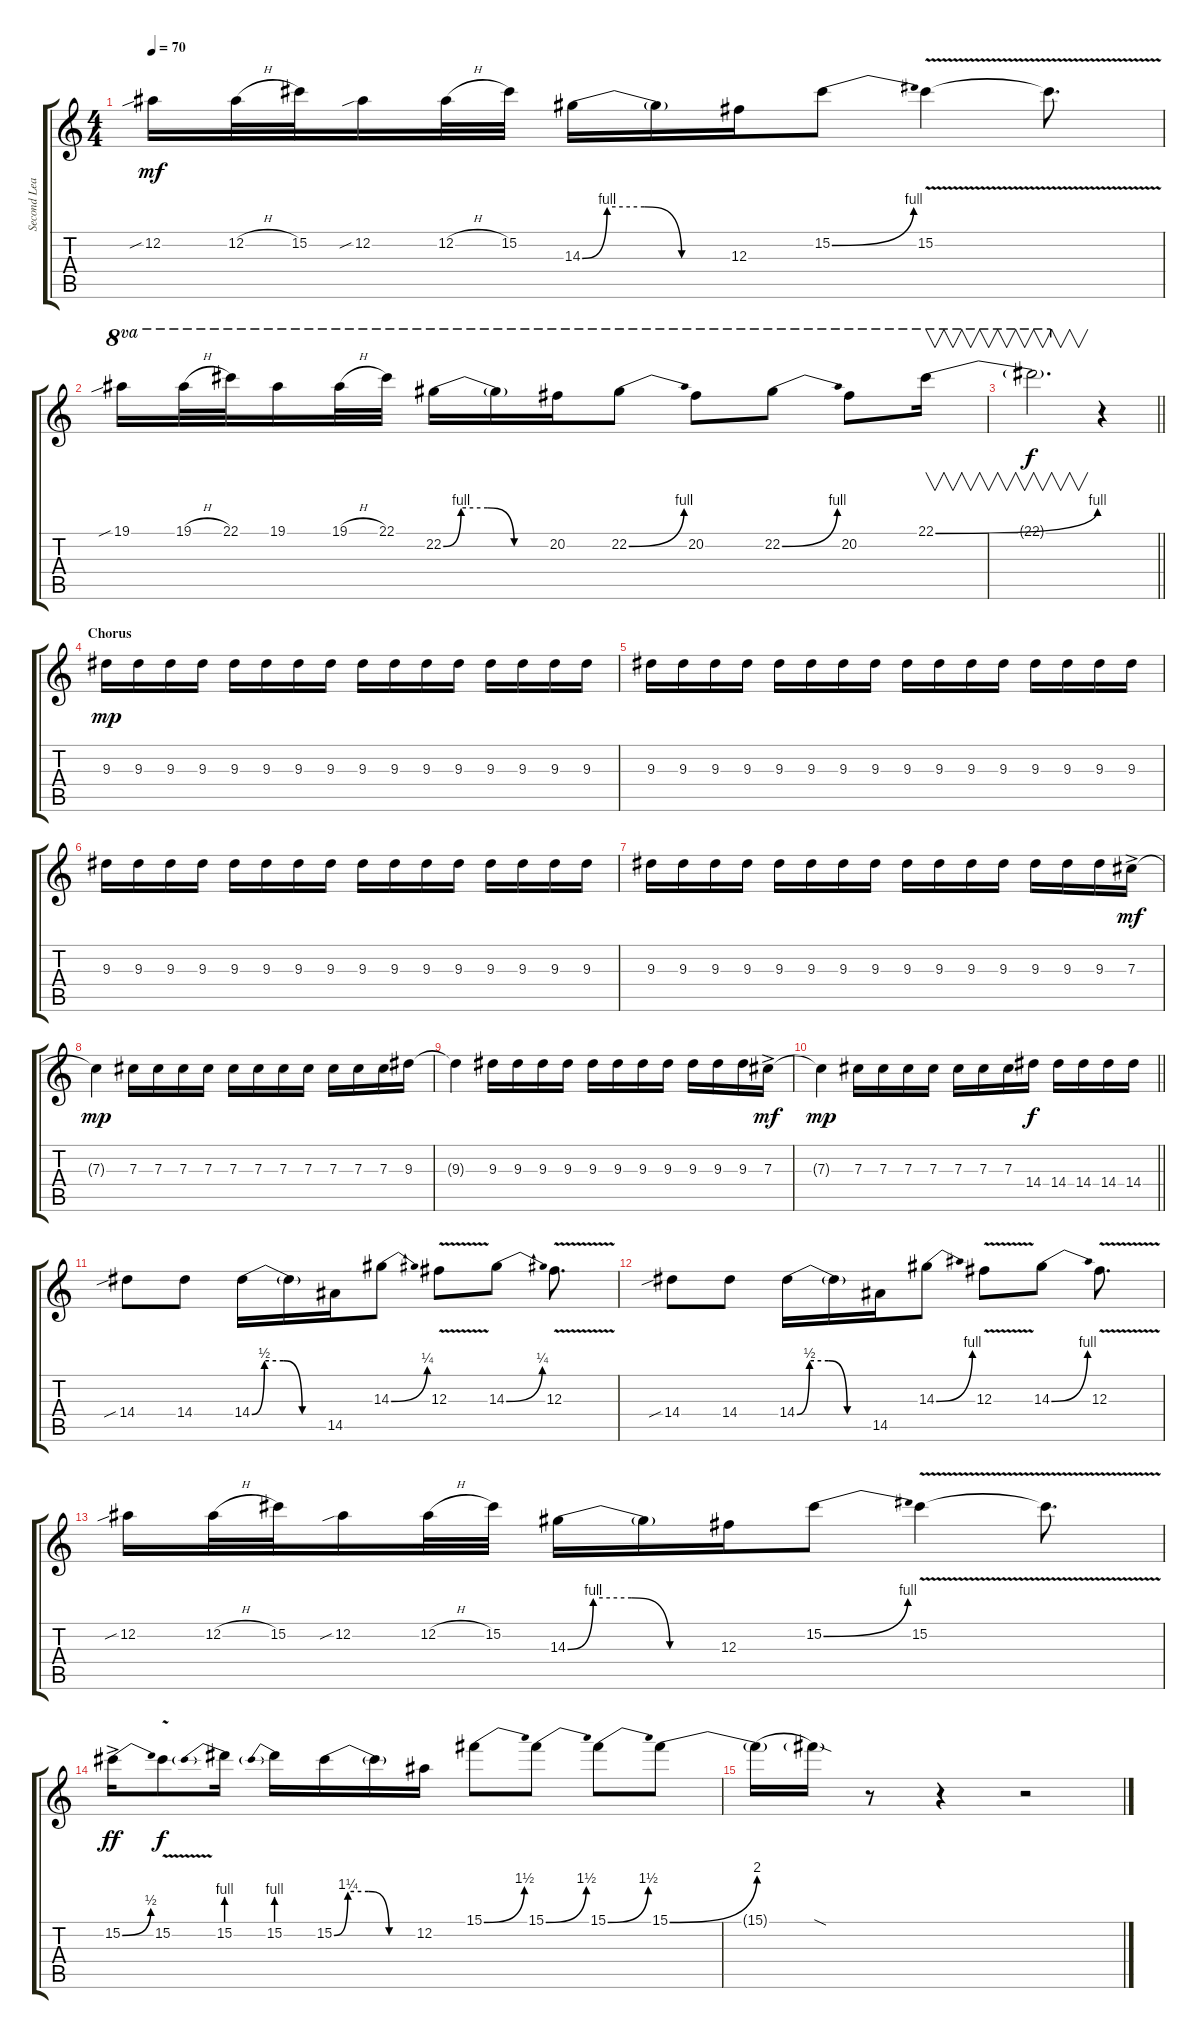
\track ("Second Lead" "Second Lea") {instrument distortionguitar}
\staff {score tabs}
\tuning (Eb4 Bb3 Gb3 Db3 Ab2 Db2) {hide}
\ts (4 4)
\tempo 70
\clef g2
\ks c
12.2{sib}.16{dy mf} 12.2{h}.32 15.2.32 12.2{sib}.16 12.2{h}.32 15.2.32 14.3{be (custom 0 0 10 4 25 4 40 0 60 0)}.16 14.3{t}.16 12.3.16 15.2{be (bend 0 0 60 4)}.8 15.2{v}.4 15.2{v t}.8{d} |
19.1{sib}.16{ot 8va} 19.1{h}.32{ot 8va} 22.1.32{ot 8va} 19.1.16{ot 8va} 19.1{h}.32{ot 8va} 22.1.32{ot 8va} 22.2{be (custom 0 0 10 4 25 4 40 0 60 0)}.16{ot 8va} 22.2{t}.16{ot 8va} 20.2.16{ot 8va} 22.2{be (bend 0 0 60 4)}.8{ot 8va} 20.2.8{ot 8va} 22.2{be (bend 0 0 60 4)}.8{ot 8va} 20.2.8{ot 8va} 22.1{be (bend 0 0 60 4)}.16{v ot 8va} |
\barLineRight lightlight
22.1{t}.2{v d ot 8va dy f} r.4 |
\section ("" "Chorus")
9.3.16{dy mp} 9.3.16 9.3.16 9.3.16 9.3.16 9.3.16 9.3.16 9.3.16 9.3.16 9.3.16 9.3.16 9.3.16 9.3.16 9.3.16 9.3.16 9.3.16 |
9.3.16 9.3.16 9.3.16 9.3.16 9.3.16 9.3.16 9.3.16 9.3.16 9.3.16 9.3.16 9.3.16 9.3.16 9.3.16 9.3.16 9.3.16 9.3.16 |
9.3.16 9.3.16 9.3.16 9.3.16 9.3.16 9.3.16 9.3.16 9.3.16 9.3.16 9.3.16 9.3.16 9.3.16 9.3.16 9.3.16 9.3.16 9.3.16 |
9.3.16 9.3.16 9.3.16 9.3.16 9.3.16 9.3.16 9.3.16 9.3.16 9.3.16 9.3.16 9.3.16 9.3.16 9.3.16 9.3.16 9.3.16 7.3{ac}.16{dy mf} |
7.3{t}.4{dy mp} 7.3.16 7.3.16 7.3.16 7.3.16 7.3.16 7.3.16 7.3.16 7.3.16 7.3.16 7.3.16 7.3.16 9.3.16 |
9.3{t}.4 9.3.16 9.3.16 9.3.16 9.3.16 9.3.16 9.3.16 9.3.16 9.3.16 9.3.16 9.3.16 9.3.16 7.3{ac}.16{dy mf} |
\barLineRight lightlight
7.3{t}.4{dy mp} 7.3.16 7.3.16 7.3.16 7.3.16 7.3.16 7.3.16 7.3.16 14.4.16{dy f} 14.4.16 14.4.16 14.4.16 14.4.16 |
14.4{sib}.8 14.4.8 14.4{be (custom 0 0 10 2 25 2 40 0 60 0)}.16 14.4{t}.16 14.5.16 14.3{be (bend 0 0 60 1)}.8 12.3{v}.8 14.3{be (bend 0 0 60 1)}.8 12.3{v}.8{d} |
14.4{sib}.8 14.4.8 14.4{be (custom 0 0 10 2 25 2 40 0 60 0)}.16 14.4{t}.16 14.5.16 14.3{be (bend 0 0 60 4)}.8 12.3{v}.8 14.3{be (bend 0 0 60 4)}.8 12.3{v}.8{d} |
12.2{sib}.16 12.2{h}.32 15.2.32 12.2{sib}.16 12.2{h}.32 15.2.32 14.3{be (custom 0 0 10 4 25 4 40 0 60 0)}.16 14.3{t}.16 12.3.16 15.2{be (bend 0 0 60 4)}.8 15.2{v}.4 15.2{v t}.8{d} |
15.2{be (bend 0 0 60 2) ac}.16{dy ff} 15.2{v}.8{dy f} 15.2{be (prebend 0 4 60 4)}.16 15.2{be (prebend 0 4 60 4)}.16 15.2{be (custom 0 0 10 5 25 5 40 0 60 0)}.16 15.2{t}.16 12.2.16 15.1{be (bend 0 0 60 6)}.8 15.1{be (bend 0 0 60 6)}.8 15.1{be (bend 0 0 60 6)}.8 15.1{be (bend 0 0 60 8)}.8 |
15.1{be (hold 40 0 60 0) t}.16 15.1{sod t}.16 r.8 r.4 r.2
